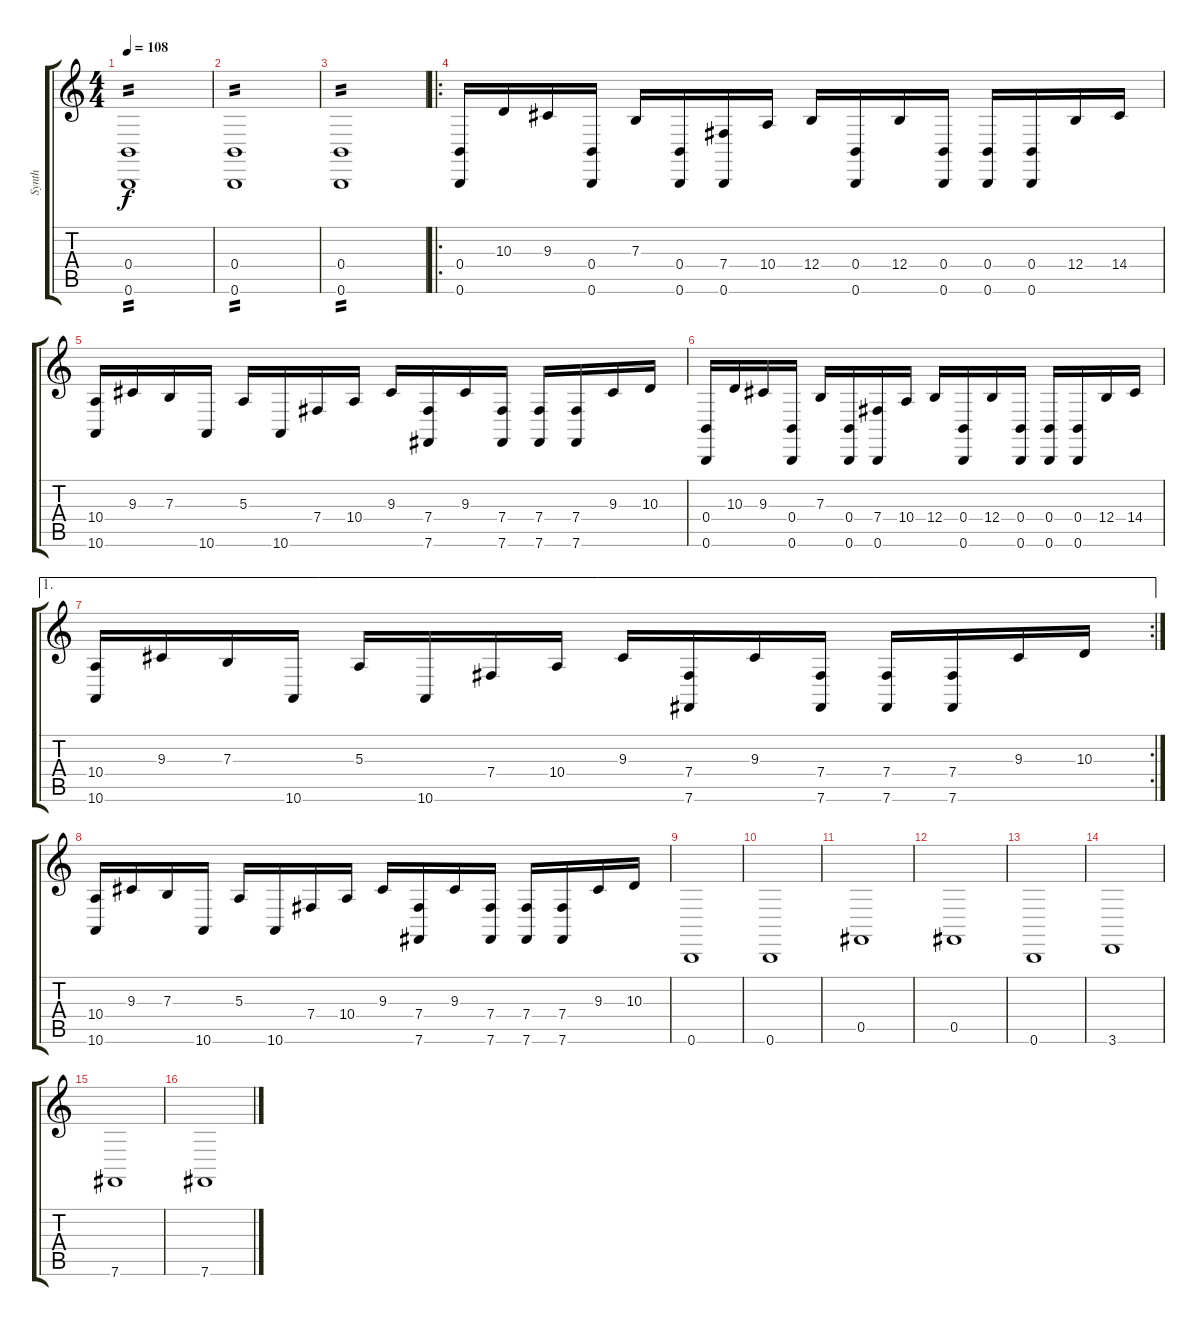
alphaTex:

\track ("Synth" "Synth") {instrument lead8bassandlead}
\staff {score tabs}
\tuning (Db4 Ab3 E3 B2 Gb2 B1) {hide}
\ts (4 4)
\tempo 108
\clef g2
\ks c
(0.4 0.6).1{tp 2 dy f} |
(0.4 0.6).1{tp 2} |
(0.4 0.6).1{tp 2} |
\ro
(0.4 0.6).16 10.3.16 9.3.16 (0.4 0.6).16 7.3.16 (0.4 0.6).16 (7.4 0.6).16 10.4.16 12.4.16 (0.4 0.6).16 12.4.16 (0.4 0.6).16 (0.4 0.6).16 (0.4 0.6).16 12.4.16 14.4.16 |
(10.4 10.6).16 9.3.16 7.3.16 10.6.16 5.3.16 10.6.16 7.4.16 10.4.16 9.3.16 (7.4 7.6).16 9.3.16 (7.4 7.6).16 (7.4 7.6).16 (7.4 7.6).16 9.3.16 10.3.16 |
(0.4 0.6).16 10.3.16 9.3.16 (0.4 0.6).16 7.3.16 (0.4 0.6).16 (7.4 0.6).16 10.4.16 12.4.16 (0.4 0.6).16 12.4.16 (0.4 0.6).16 (0.4 0.6).16 (0.4 0.6).16 12.4.16 14.4.16 |
\ae 1
\rc 2
(10.4 10.6).16 9.3.16 7.3.16 10.6.16 5.3.16 10.6.16 7.4.16 10.4.16 9.3.16 (7.4 7.6).16 9.3.16 (7.4 7.6).16 (7.4 7.6).16 (7.4 7.6).16 9.3.16 10.3.16 |
(10.4 10.6).16 9.3.16 7.3.16 10.6.16 5.3.16 10.6.16 7.4.16 10.4.16 9.3.16 (7.4 7.6).16 9.3.16 (7.4 7.6).16 (7.4 7.6).16 (7.4 7.6).16 9.3.16 10.3.16 |
0.6.1 |
0.6.1 |
0.5.1 |
0.5.1 |
0.6.1 |
3.6.1 |
7.6.1 |
7.6.1
